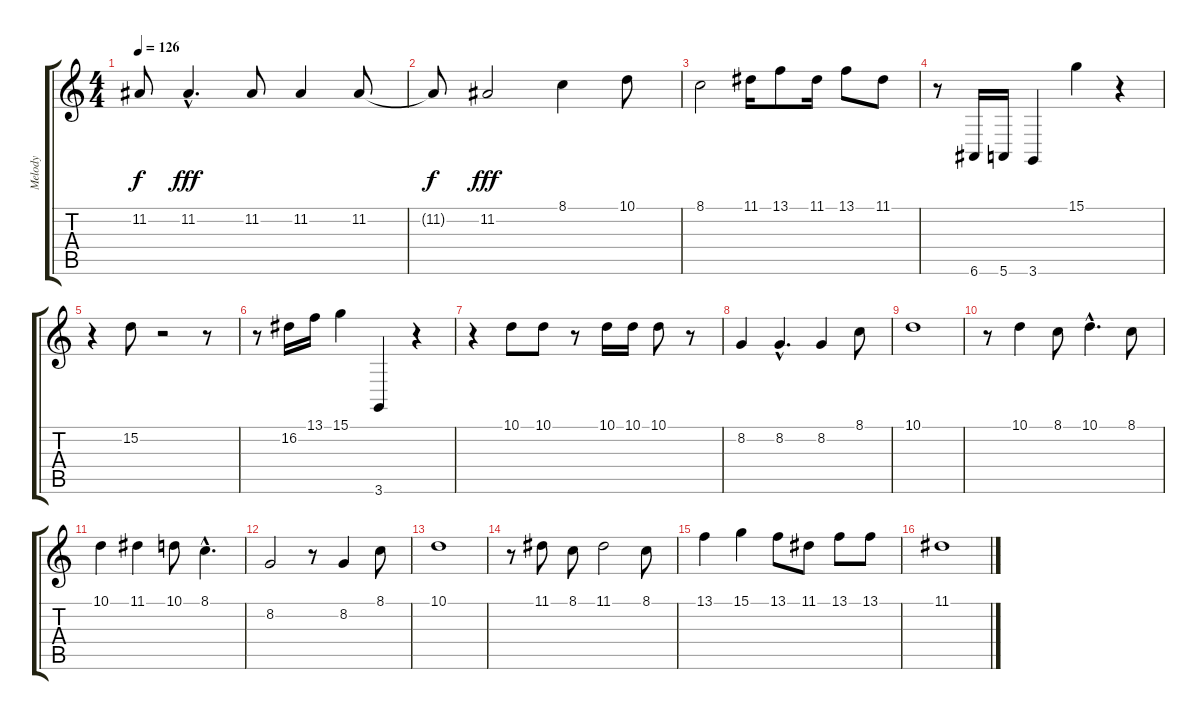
\track ("Melody" "Melody") {instrument gunshot}
\staff {score tabs}
\tuning (E4 B3 G3 D3 A2 E2) {hide}
\ts (4 4)
\tempo 126
\clef g2
\ks c
11.2{t}.8{dy f} 11.2{hac}.4{d dy fff} 11.2.8 11.2.4 11.2.8 |
11.2{t}.8{dy f} 11.2.2{dy fff} 8.1.4 10.1.8 |
8.1.2 11.1.16{instrument koto} 13.1.8 11.1.16 13.1.8 11.1.8 |
r.8 6.6.16{instrument electricguitarclean} 5.6.16 3.6.4 15.1.4 r.4 |
r.4 15.2.8{instrument trumpet} r.2 r.8 |
r.8 16.2.16{instrument electricguitarclean} 13.1.16 15.1.4 3.6.4 r.4 |
r.4 10.1.8{instrument trumpet} 10.1.8 r.8 10.1.16 10.1.16 10.1.8 r.8 |
8.2.4{instrument electricguitarclean} 8.2{hac}.4{d} 8.2.4 8.1.8 |
10.1.1 |
r.8 10.1.4 8.1.8 10.1{hac}.4{d} 8.1.8 |
10.1.4 11.1.4 10.1.8 8.1{hac}.4{d} |
8.2.2 r.8 8.2.4 8.1.8 |
10.1.1 |
r.8 11.1.8 8.1.8 11.1.2 8.1.8 |
13.1.4 15.1.4 13.1.8 11.1.8 13.1.8 13.1.8 |
11.1.1
